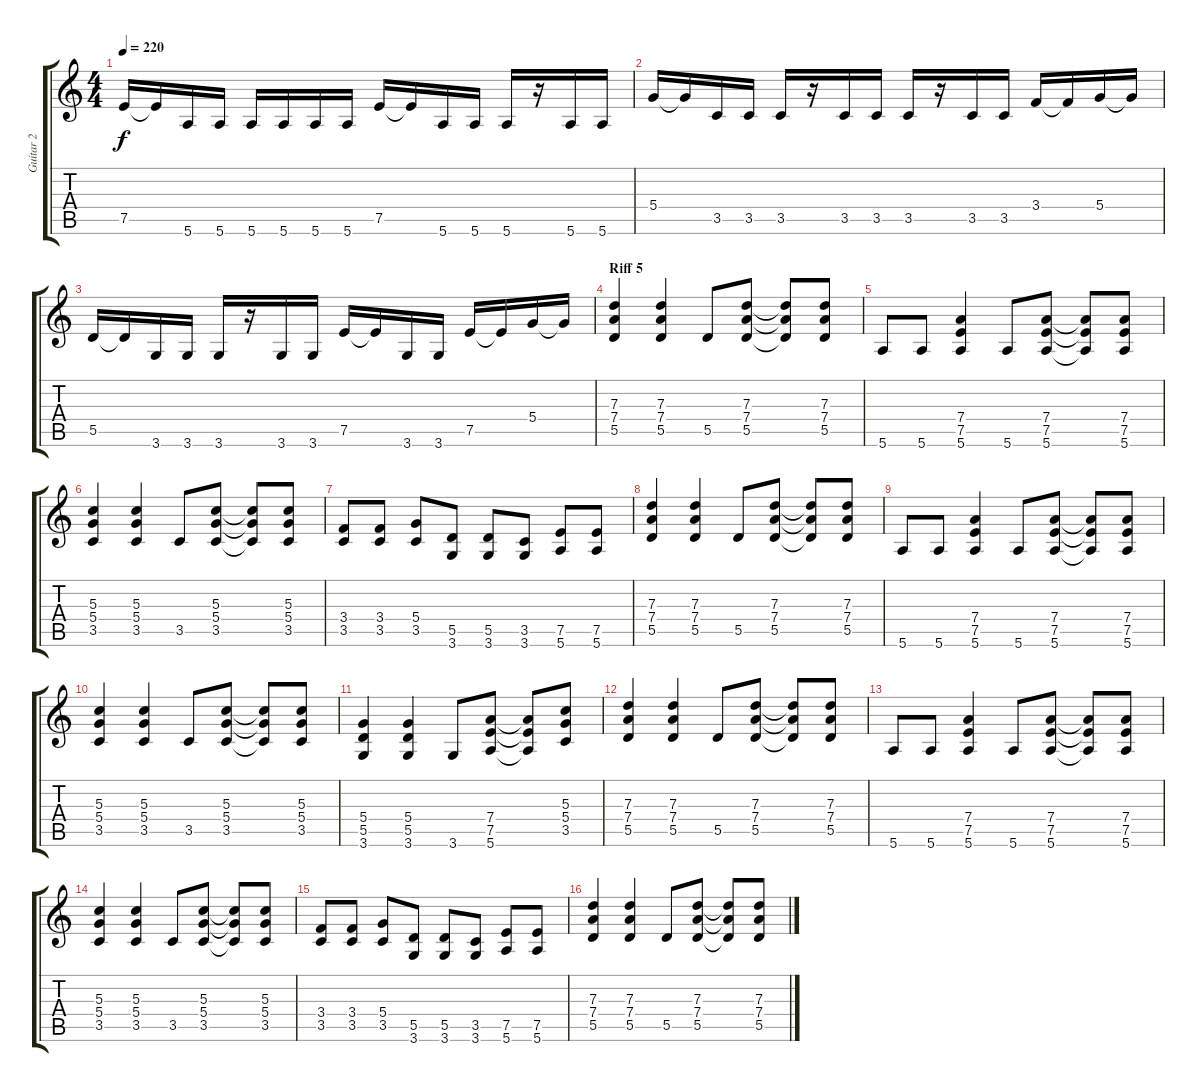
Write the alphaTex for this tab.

\track ("Guitar 2" "Guitar 2") {instrument distortionguitar}
\staff {score tabs}
\tuning (E4 B3 G3 D3 A2 E2) {hide}
\ts (4 4)
\tempo 220
\clef g2
\ks c
7.5.16{dy f} 7.5{t}.16 5.6.16 5.6.16 5.6.16 5.6.16 5.6.16 5.6.16 7.5.16 7.5{t}.16 5.6.16 5.6.16 5.6.16 r.16 5.6.16 5.6.16 |
5.4.16 5.4{t}.16 3.5.16 3.5.16 3.5.16 r.16 3.5.16 3.5.16 3.5.16 r.16 3.5.16 3.5.16 3.4.16 3.4{t}.16 5.4.16 5.4{t}.16 |
5.5.16 5.5{t}.16 3.6.16 3.6.16 3.6.16 r.16 3.6.16 3.6.16 7.5.16 7.5{t}.16 3.6.16 3.6.16 7.5.16 7.5{t}.16 5.4.16 5.4{t}.16 |
\section ("" "Riff 5")
(7.3 7.4 5.5).4 (7.3 7.4 5.5).4 5.5.8 (7.3 7.4 5.5).8 (7.3{t} 7.4{t} 5.5{t}).8 (7.3 7.4 5.5).8 |
5.6.8 5.6.8 (7.4 7.5 5.6).4 5.6.8 (7.4 7.5 5.6).8 (7.4{t} 7.5{t} 5.6{t}).8 (7.4 7.5 5.6).8 |
(5.3 5.4 3.5).4 (5.3 5.4 3.5).4 3.5.8 (5.3 5.4 3.5).8 (5.3{t} 5.4{t} 3.5{t}).8 (5.3 5.4 3.5).8 |
(3.4 3.5).8 (3.4 3.5).8 (5.4 3.5).8 (5.5 3.6).8 (5.5 3.6).8 (3.5 3.6).8 (7.5 5.6).8 (7.5 5.6).8 |
(7.3 7.4 5.5).4 (7.3 7.4 5.5).4 5.5.8 (7.3 7.4 5.5).8 (7.3{t} 7.4{t} 5.5{t}).8 (7.3 7.4 5.5).8 |
5.6.8 5.6.8 (7.4 7.5 5.6).4 5.6.8 (7.4 7.5 5.6).8 (7.4{t} 7.5{t} 5.6{t}).8 (7.4 7.5 5.6).8 |
(5.3 5.4 3.5).4 (5.3 5.4 3.5).4 3.5.8 (5.3 5.4 3.5).8 (5.3{t} 5.4{t} 3.5{t}).8 (5.3 5.4 3.5).8 |
(5.4 5.5 3.6).4 (5.4 5.5 3.6).4 3.6.8 (7.4 7.5 5.6).8 (7.4{t} 7.5{t} 5.6{t}).8 (5.3 5.4 3.5).8 |
(7.3 7.4 5.5).4 (7.3 7.4 5.5).4 5.5.8 (7.3 7.4 5.5).8 (7.3{t} 7.4{t} 5.5{t}).8 (7.3 7.4 5.5).8 |
5.6.8 5.6.8 (7.4 7.5 5.6).4 5.6.8 (7.4 7.5 5.6).8 (7.4{t} 7.5{t} 5.6{t}).8 (7.4 7.5 5.6).8 |
(5.3 5.4 3.5).4 (5.3 5.4 3.5).4 3.5.8 (5.3 5.4 3.5).8 (5.3{t} 5.4{t} 3.5{t}).8 (5.3 5.4 3.5).8 |
(3.4 3.5).8 (3.4 3.5).8 (5.4 3.5).8 (5.5 3.6).8 (5.5 3.6).8 (3.5 3.6).8 (7.5 5.6).8 (7.5 5.6).8 |
(7.3 7.4 5.5).4 (7.3 7.4 5.5).4 5.5.8 (7.3 7.4 5.5).8 (7.3{t} 7.4{t} 5.5{t}).8 (7.3 7.4 5.5).8
